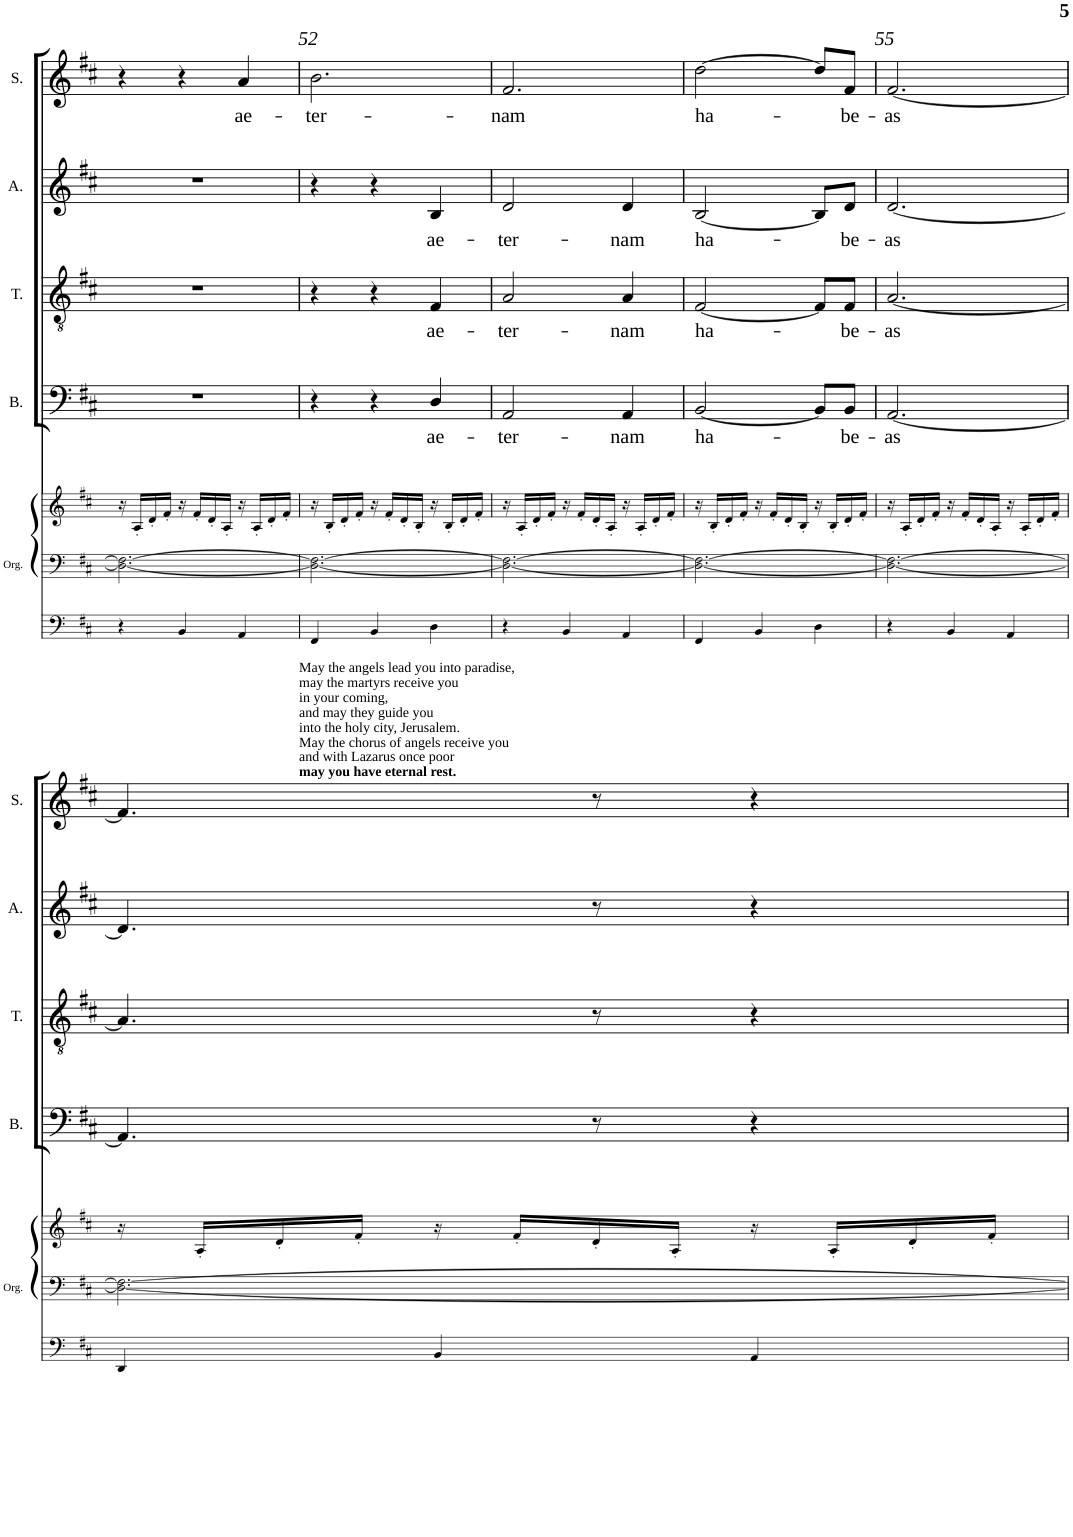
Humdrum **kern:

**kern	**kern	**kern	**kern	**text	**kern	**text	**kern	**text	**kern	**text
*part5	*part5	*part5	*part4	*part4	*part3	*part3	*part2	*part2	*part1	*part1
*staff7	*staff6	*staff5	*staff4	*staff4	*staff3	*staff3	*staff2	*staff2	*staff1	*staff1
*I"Organ	*	*	*I"Bass	*	*I"Tenor	*	*I"Alto	*	*I"Soprano	*
*I'Org.	*	*	*I'B.	*	*I'T.	*	*I'A.	*	*I'S.	*
!!LO:PB:g=z
*clefF4	*clefF4	*clefG2	*clefF4	*	*clefGv2	*	*clefG2	*	*clefG2	*
*k[f#c#]	*k[f#c#]	*k[f#c#]	*k[f#c#]	*	*k[f#c#]	*	*k[f#c#]	*	*k[f#c#]	*
*D:	*D:	*D:	*D:	*	*D:	*	*D:	*	*D:	*
*M3/4	*M3/4	*M3/4	*M3/4	*	*M3/4	*	*M3/4	*	*M3/4	*
=51	=51	=51	=51	=51	=51	=51	=51	=51	=51	=51
4r	2.D\_ 2.F#\_	16r	2.r	.	2.r	.	2.r	.	4r	.
.	.	16A'/LL	.	.	.	.	.	.	.	.
.	.	16d'/	.	.	.	.	.	.	.	.
.	.	16f#'/JJ	.	.	.	.	.	.	.	.
4BB/	.	16r	.	.	.	.	.	.	4r	.
.	.	16f#'/LL	.	.	.	.	.	.	.	.
.	.	16d'/	.	.	.	.	.	.	.	.
.	.	16A'/JJ	.	.	.	.	.	.	.	.
!	!	!	!	!	!	!	!	!	!	!LO:LY:b
4AA/	.	16r	.	.	.	.	.	.	4a/	ae-
.	.	16A'/LL	.	.	.	.	.	.	.	.
.	.	16d'/	.	.	.	.	.	.	.	.
.	.	16f#'/JJ	.	.	.	.	.	.	.	.
=52	=52	=52	=52	=52	=52	=52	=52	=52	=52	=52
!LO:TX:b:t=May the angels lead you into paradise,	!	!	!	!	!	!	!	!	!	!
!LO:TX:b:t=may the martyrs receive you	!	!	!	!	!	!	!	!	!	!
!LO:TX:b:t=in your coming,	!	!	!	!	!	!	!	!	!	!
!LO:TX:b:t=and may they guide you	!	!	!	!	!	!	!	!	!	!
!LO:TX:b:t=into the holy city, Jerusalem.	!	!	!	!	!	!	!	!	!	!
!LO:TX:b:t=May the chorus of angels receive you	!	!	!	!	!	!	!	!	!	!
!LO:TX:b:t=and with Lazarus once poor	!	!	!	!	!	!	!	!	!	!
!LO:TX:b:B:t=may you have eternal rest.	!	!	!	!	!	!	!	!	!	!
!	!	!	!	!	!	!	!	!	!	!LO:LY:b
4FF#/	2.D\_ 2.F#\_	16r	4r	.	4r	.	4r	.	2.b\	-ter-
.	.	16B'/LL	.	.	.	.	.	.	.	.
.	.	16d'/	.	.	.	.	.	.	.	.
.	.	16f#'/JJ	.	.	.	.	.	.	.	.
4BB/	.	16r	4r	.	4r	.	4r	.	.	.
.	.	16f#'/LL	.	.	.	.	.	.	.	.
.	.	16d'/	.	.	.	.	.	.	.	.
.	.	16B'/JJ	.	.	.	.	.	.	.	.
!	!	!	!	!LO:LY:b	!	!LO:LY:b	!	!LO:LY:b	!	!
4D\	.	16r	4D/	ae-	4F#/	ae-	4B/	ae-	.	.
.	.	16B'/LL	.	.	.	.	.	.	.	.
.	.	16d'/	.	.	.	.	.	.	.	.
.	.	16f#'/JJ	.	.	.	.	.	.	.	.
=53	=53	=53	=53	=53	=53	=53	=53	=53	=53	=53
!	!	!	!	!LO:LY:b	!	!LO:LY:b	!	!LO:LY:b	!	!LO:LY:b
4r	2.D\_ 2.F#\_	16r	2AA/	-ter-	2A/	-ter-	2d/	-ter-	2.f#/	-nam
.	.	16A'/LL	.	.	.	.	.	.	.	.
.	.	16d'/	.	.	.	.	.	.	.	.
.	.	16f#'/JJ	.	.	.	.	.	.	.	.
4BB/	.	16r	.	.	.	.	.	.	.	.
.	.	16f#'/LL	.	.	.	.	.	.	.	.
.	.	16d'/	.	.	.	.	.	.	.	.
.	.	16A'/JJ	.	.	.	.	.	.	.	.
!	!	!	!	!LO:LY:b	!	!LO:LY:b	!	!LO:LY:b	!	!
4AA/	.	16r	4AA/	-nam	4A/	-nam	4d/	-nam	.	.
.	.	16A'/LL	.	.	.	.	.	.	.	.
.	.	16d'/	.	.	.	.	.	.	.	.
.	.	16f#'/JJ	.	.	.	.	.	.	.	.
=54	=54	=54	=54	=54	=54	=54	=54	=54	=54	=54
!	!	!	!	!LO:LY:b	!	!LO:LY:b	!	!LO:LY:b	!	!LO:LY:b
4FF#/	2.D\_ 2.F#\_	16r	[2BB/	ha-	[2F#/	ha-	[2B/	ha-	[2dd\	ha-
.	.	16B'/LL	.	.	.	.	.	.	.	.
.	.	16d'/	.	.	.	.	.	.	.	.
.	.	16f#'/JJ	.	.	.	.	.	.	.	.
4BB/	.	16r	.	.	.	.	.	.	.	.
.	.	16f#'/LL	.	.	.	.	.	.	.	.
.	.	16d'/	.	.	.	.	.	.	.	.
.	.	16B'/JJ	.	.	.	.	.	.	.	.
4D\	.	16r	8BB/L]	.	8F#/L]	.	8B/L]	.	8dd/L]	.
.	.	16B'/LL	.	.	.	.	.	.	.	.
!	!	!	!	!LO:LY:b	!	!LO:LY:b	!	!LO:LY:b	!	!LO:LY:b
.	.	16d'/	8BB/J	-be-	8F#/J	-be-	8d/J	-be-	8f#/J	-be-
.	.	16f#'/JJ	.	.	.	.	.	.	.	.
=55	=55	=55	=55	=55	=55	=55	=55	=55	=55	=55
!	!	!	!	!LO:LY:b	!	!LO:LY:b	!	!LO:LY:b	!	!LO:LY:b
4r	2.D\_ 2.F#\_	16r	[2.AA/	-as	[2.A/	-as	[2.d/	-as	[2.f#/	-as
.	.	16A'/LL	.	.	.	.	.	.	.	.
.	.	16d'/	.	.	.	.	.	.	.	.
.	.	16f#'/JJ	.	.	.	.	.	.	.	.
4BB/	.	16r	.	.	.	.	.	.	.	.
.	.	16f#'/LL	.	.	.	.	.	.	.	.
.	.	16d'/	.	.	.	.	.	.	.	.
.	.	16A'/JJ	.	.	.	.	.	.	.	.
4AA/	.	16r	.	.	.	.	.	.	.	.
.	.	16A'/LL	.	.	.	.	.	.	.	.
.	.	16d'/	.	.	.	.	.	.	.	.
.	.	16f#'/JJ	.	.	.	.	.	.	.	.
!!LO:LB:g=z
=56	=56	=56	=56	=56	=56	=56	=56	=56	=56	=56
4DD/	2.D\_ 2.F#\_	16r	4.AA/]	.	4.A/]	.	4.d/]	.	4.f#/]	.
.	.	16A'/LL	.	.	.	.	.	.	.	.
.	.	16d'/	.	.	.	.	.	.	.	.
.	.	16f#'/JJ	.	.	.	.	.	.	.	.
4BB/	.	16r	.	.	.	.	.	.	.	.
.	.	16f#'/LL	.	.	.	.	.	.	.	.
.	.	16d'/	8r	.	8r	.	8r	.	8r	.
.	.	16A'/JJ	.	.	.	.	.	.	.	.
4AA/	.	16r	4r	.	4r	.	4r	.	4r	.
.	.	16A'/LL	.	.	.	.	.	.	.	.
.	.	16d'/	.	.	.	.	.	.	.	.
.	.	16f#'/JJ	.	.	.	.	.	.	.	.
=	=	=	=	=	=	=	=	=	=	=
*-	*-	*-	*-	*-	*-	*-	*-	*-	*-	*-
